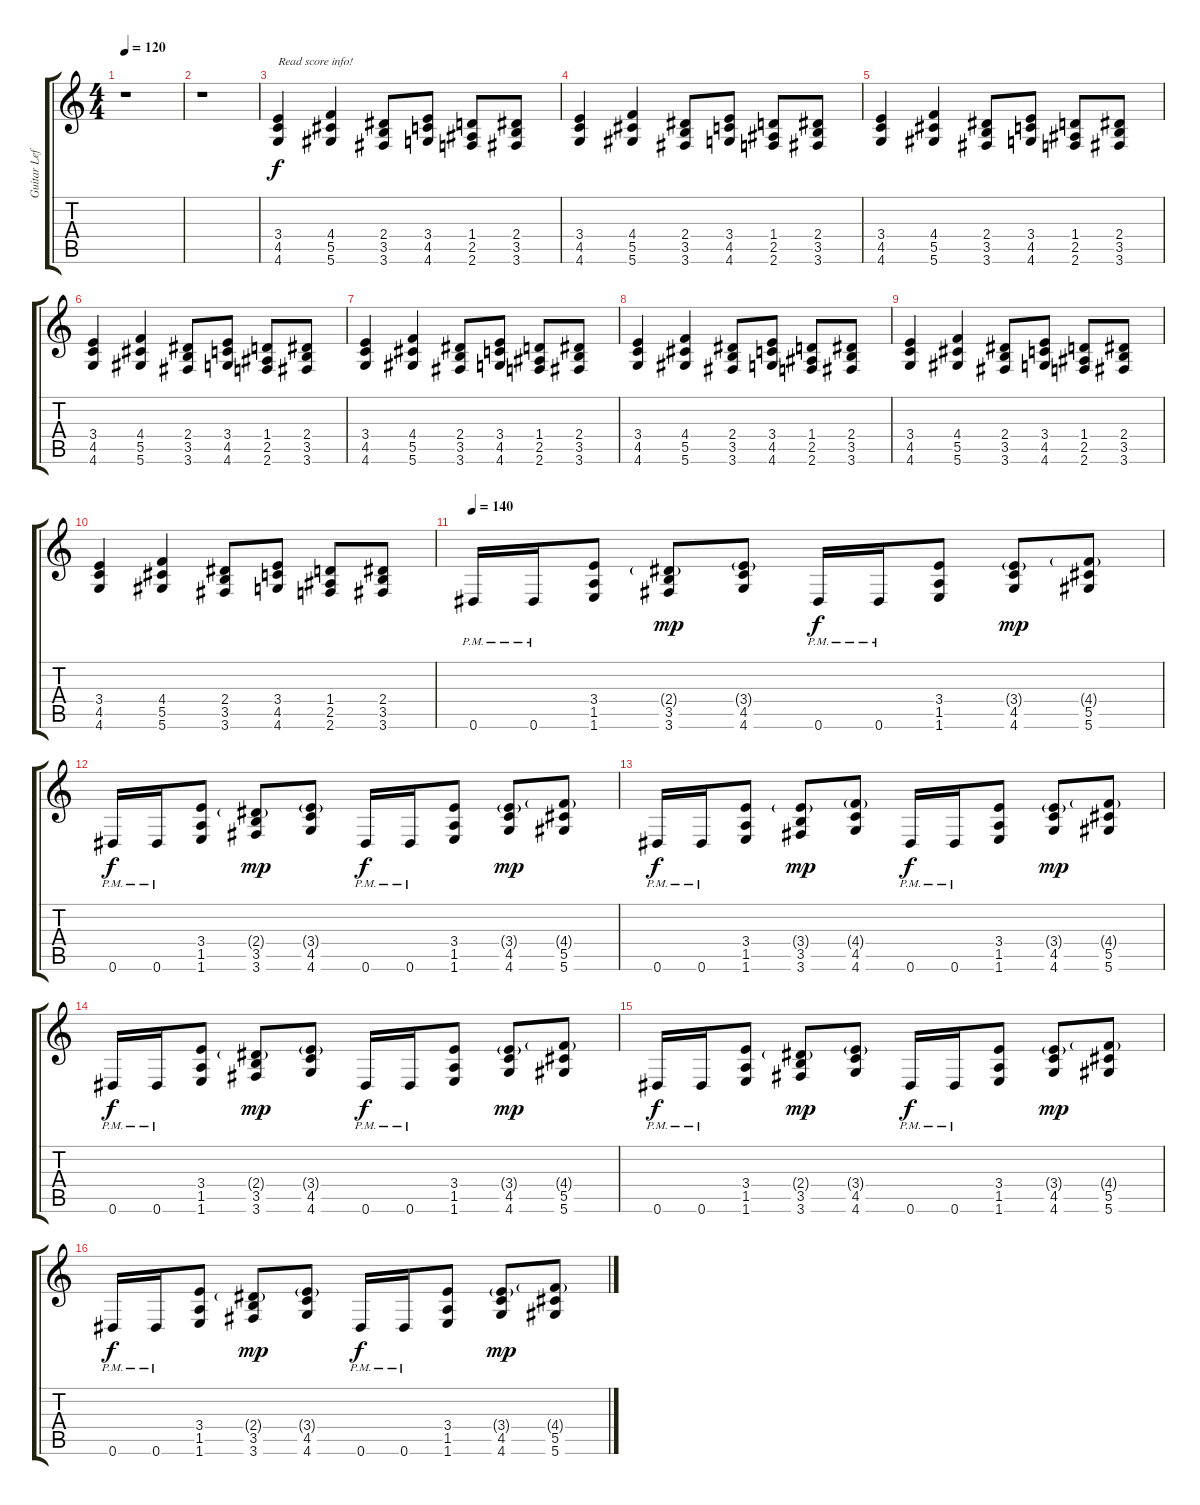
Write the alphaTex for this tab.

\track ("Guitar Left" "Guitar Lef") {instrument distortionguitar}
\staff {score tabs}
\tuning (Eb4 Bb3 Gb3 Db3 Ab2 Eb2) {hide}
\ts (4 4)
\tempo 120
\clef g2
\ks c
r.1{dy f instrument distortionguitar} |
r.1 |
(3.4 4.5 4.6).4{txt "Read score info!"} (4.4 5.5 5.6).4 (2.4 3.5 3.6).8 (3.4 4.5 4.6).8 (1.4 2.5 2.6).8 (2.4 3.5 3.6).8 |
(3.4 4.5 4.6).4 (4.4 5.5 5.6).4 (2.4 3.5 3.6).8 (3.4 4.5 4.6).8 (1.4 2.5 2.6).8 (2.4 3.5 3.6).8 |
(3.4 4.5 4.6).4 (4.4 5.5 5.6).4 (2.4 3.5 3.6).8 (3.4 4.5 4.6).8 (1.4 2.5 2.6).8 (2.4 3.5 3.6).8 |
(3.4 4.5 4.6).4 (4.4 5.5 5.6).4 (2.4 3.5 3.6).8 (3.4 4.5 4.6).8 (1.4 2.5 2.6).8 (2.4 3.5 3.6).8 |
(3.4 4.5 4.6).4 (4.4 5.5 5.6).4 (2.4 3.5 3.6).8 (3.4 4.5 4.6).8 (1.4 2.5 2.6).8 (2.4 3.5 3.6).8 |
(3.4 4.5 4.6).4 (4.4 5.5 5.6).4 (2.4 3.5 3.6).8 (3.4 4.5 4.6).8 (1.4 2.5 2.6).8 (2.4 3.5 3.6).8 |
(3.4 4.5 4.6).4 (4.4 5.5 5.6).4 (2.4 3.5 3.6).8 (3.4 4.5 4.6).8 (1.4 2.5 2.6).8 (2.4 3.5 3.6).8 |
(3.4 4.5 4.6).4 (4.4 5.5 5.6).4 (2.4 3.5 3.6).8 (3.4 4.5 4.6).8 (1.4 2.5 2.6).8 (2.4 3.5 3.6).8 |
\tempo 140
0.6{pm}.16 0.6{pm}.16 (3.4 1.5 1.6).8 (2.4{g} 3.5 3.6).8{dy mp} (3.4{g} 4.5 4.6).8 0.6{pm}.16{dy f} 0.6{pm}.16 (3.4 1.5 1.6).8 (3.4{g} 4.5 4.6).8{dy mp} (4.4{g} 5.5 5.6).8 |
0.6{pm}.16{dy f} 0.6{pm}.16 (3.4 1.5 1.6).8 (2.4{g} 3.5 3.6).8{dy mp} (3.4{g} 4.5 4.6).8 0.6{pm}.16{dy f} 0.6{pm}.16 (3.4 1.5 1.6).8 (3.4{g} 4.5 4.6).8{dy mp} (4.4{g} 5.5 5.6).8 |
0.6{pm}.16{dy f} 0.6{pm}.16 (3.4 1.5 1.6).8 (3.4{g} 3.5 3.6).8{dy mp} (4.4{g} 4.5 4.6).8 0.6{pm}.16{dy f} 0.6{pm}.16 (3.4 1.5 1.6).8 (3.4{g} 4.5 4.6).8{dy mp} (4.4{g} 5.5 5.6).8 |
0.6{pm}.16{dy f} 0.6{pm}.16 (3.4 1.5 1.6).8 (2.4{g} 3.5 3.6).8{dy mp} (3.4{g} 4.5 4.6).8 0.6{pm}.16{dy f} 0.6{pm}.16 (3.4 1.5 1.6).8 (3.4{g} 4.5 4.6).8{dy mp} (4.4{g} 5.5 5.6).8 |
0.6{pm}.16{dy f} 0.6{pm}.16 (3.4 1.5 1.6).8 (2.4{g} 3.5 3.6).8{dy mp} (3.4{g} 4.5 4.6).8 0.6{pm}.16{dy f} 0.6{pm}.16 (3.4 1.5 1.6).8 (3.4{g} 4.5 4.6).8{dy mp} (4.4{g} 5.5 5.6).8 |
0.6{pm}.16{dy f} 0.6{pm}.16 (3.4 1.5 1.6).8 (2.4{g} 3.5 3.6).8{dy mp} (3.4{g} 4.5 4.6).8 0.6{pm}.16{dy f} 0.6{pm}.16 (3.4 1.5 1.6).8 (3.4{g} 4.5 4.6).8{dy mp} (4.4{g} 5.5 5.6).8
